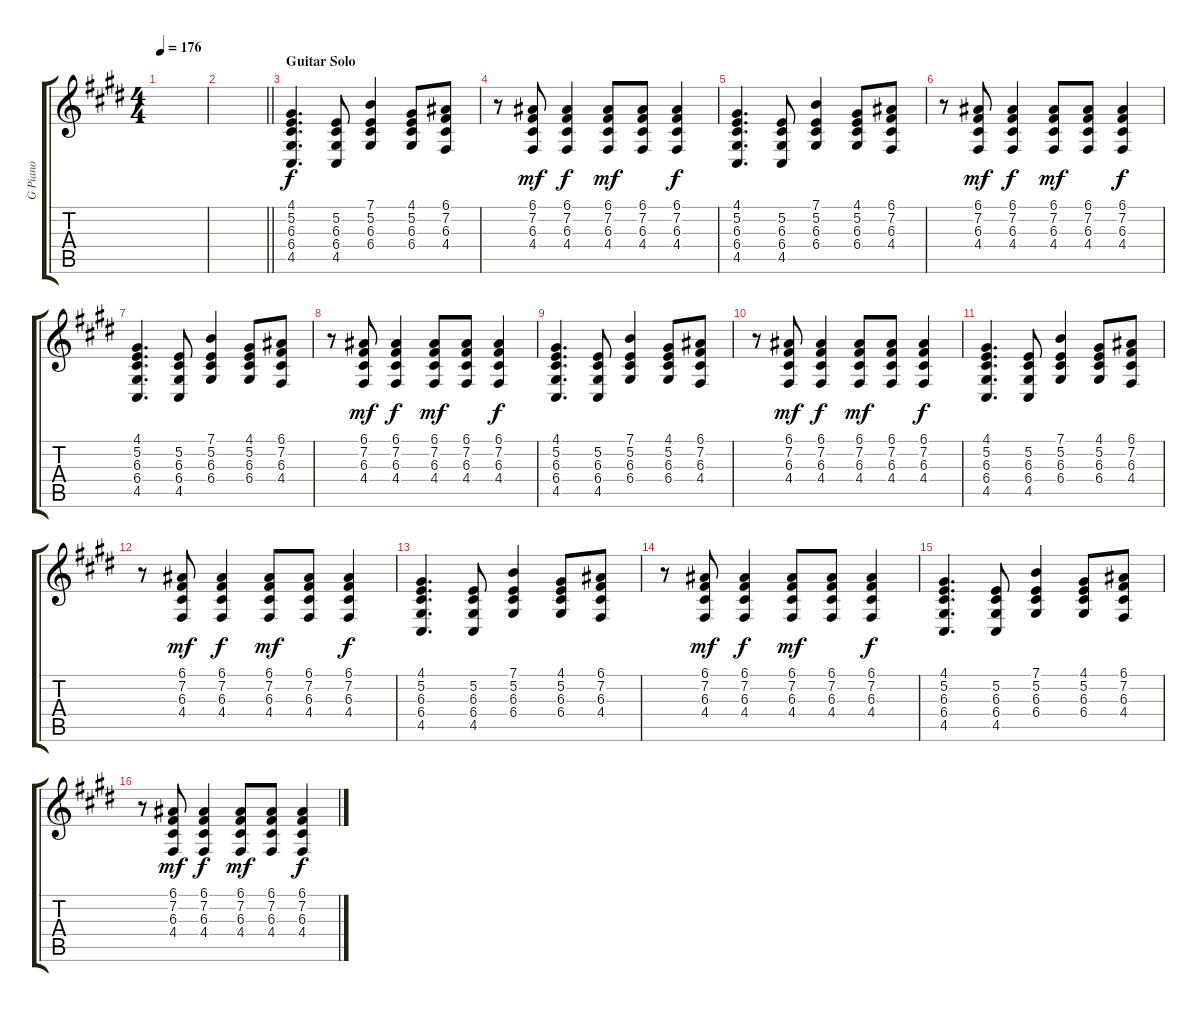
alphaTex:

\track ("G Piano" "G Piano") {instrument brightacousticpiano}
\staff {score tabs}
\tuning (E4 B3 G3 D3 A2 E2) {hide}
\ts (4 4)
\tempo 176
\clef g2
\ks e
|
\barLineRight lightlight
|
\section ("" "Guitar Solo")
(4.1 5.2 6.3 6.4 4.5).4{d} (5.2 6.3 6.4 4.5).8 (7.1 5.2 6.3 6.4).4 (4.1 5.2 6.3 6.4).8 (6.1 7.2 6.3 4.4).8 |
r.8 (6.1 7.2 6.3 4.4).8{dy mf} (6.1 7.2 6.3 4.4).4{dy f} (6.1 7.2 6.3 4.4).8{dy mf} (6.1 7.2 6.3 4.4).8 (6.1 7.2 6.3 4.4).4{dy f} |
(4.1 5.2 6.3 6.4 4.5).4{d} (5.2 6.3 6.4 4.5).8 (7.1 5.2 6.3 6.4).4 (4.1 5.2 6.3 6.4).8 (6.1 7.2 6.3 4.4).8 |
r.8 (6.1 7.2 6.3 4.4).8{dy mf} (6.1 7.2 6.3 4.4).4{dy f} (6.1 7.2 6.3 4.4).8{dy mf} (6.1 7.2 6.3 4.4).8 (6.1 7.2 6.3 4.4).4{dy f} |
(4.1 5.2 6.3 6.4 4.5).4{d} (5.2 6.3 6.4 4.5).8 (7.1 5.2 6.3 6.4).4 (4.1 5.2 6.3 6.4).8 (6.1 7.2 6.3 4.4).8 |
r.8 (6.1 7.2 6.3 4.4).8{dy mf} (6.1 7.2 6.3 4.4).4{dy f} (6.1 7.2 6.3 4.4).8{dy mf} (6.1 7.2 6.3 4.4).8 (6.1 7.2 6.3 4.4).4{dy f} |
(4.1 5.2 6.3 6.4 4.5).4{d} (5.2 6.3 6.4 4.5).8 (7.1 5.2 6.3 6.4).4 (4.1 5.2 6.3 6.4).8 (6.1 7.2 6.3 4.4).8 |
r.8 (6.1 7.2 6.3 4.4).8{dy mf} (6.1 7.2 6.3 4.4).4{dy f} (6.1 7.2 6.3 4.4).8{dy mf} (6.1 7.2 6.3 4.4).8 (6.1 7.2 6.3 4.4).4{dy f} |
(4.1 5.2 6.3 6.4 4.5).4{d} (5.2 6.3 6.4 4.5).8 (7.1 5.2 6.3 6.4).4 (4.1 5.2 6.3 6.4).8 (6.1 7.2 6.3 4.4).8 |
r.8 (6.1 7.2 6.3 4.4).8{dy mf} (6.1 7.2 6.3 4.4).4{dy f} (6.1 7.2 6.3 4.4).8{dy mf} (6.1 7.2 6.3 4.4).8 (6.1 7.2 6.3 4.4).4{dy f} |
(4.1 5.2 6.3 6.4 4.5).4{d} (5.2 6.3 6.4 4.5).8 (7.1 5.2 6.3 6.4).4 (4.1 5.2 6.3 6.4).8 (6.1 7.2 6.3 4.4).8 |
r.8 (6.1 7.2 6.3 4.4).8{dy mf} (6.1 7.2 6.3 4.4).4{dy f} (6.1 7.2 6.3 4.4).8{dy mf} (6.1 7.2 6.3 4.4).8 (6.1 7.2 6.3 4.4).4{dy f} |
(4.1 5.2 6.3 6.4 4.5).4{d} (5.2 6.3 6.4 4.5).8 (7.1 5.2 6.3 6.4).4 (4.1 5.2 6.3 6.4).8 (6.1 7.2 6.3 4.4).8 |
r.8 (6.1 7.2 6.3 4.4).8{dy mf} (6.1 7.2 6.3 4.4).4{dy f} (6.1 7.2 6.3 4.4).8{dy mf} (6.1 7.2 6.3 4.4).8 (6.1 7.2 6.3 4.4).4{dy f}
